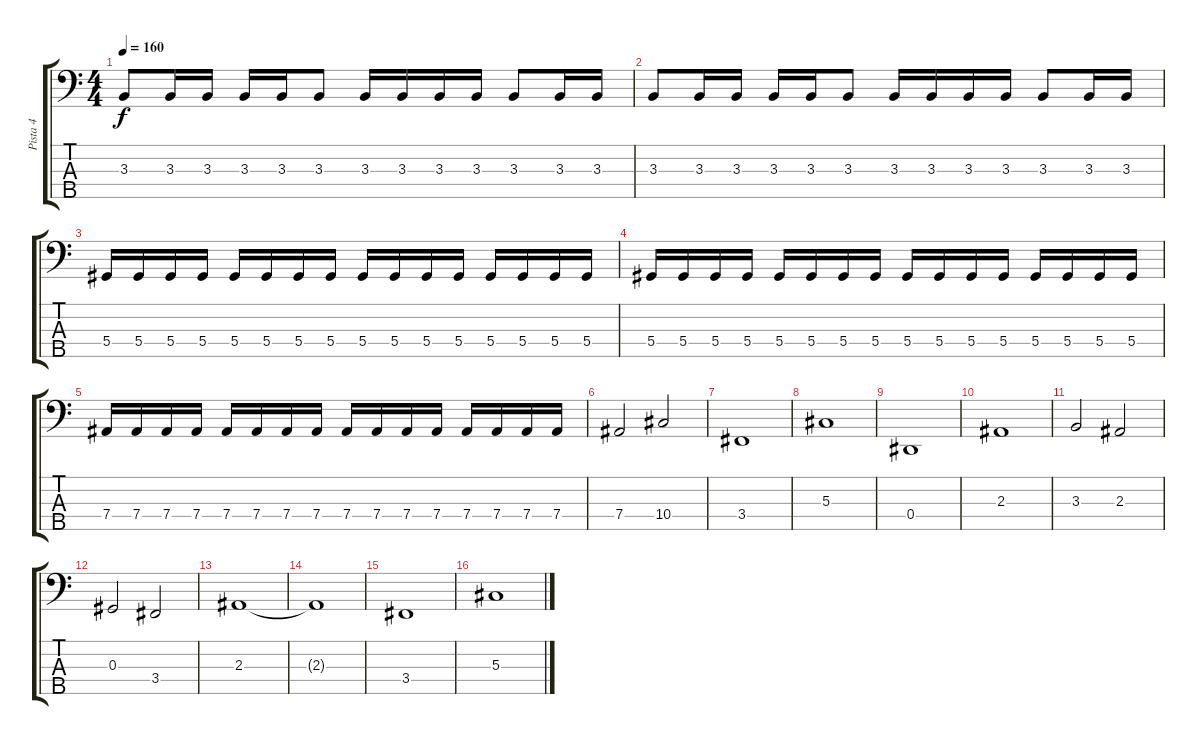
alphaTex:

\track ("Pista 4" "Pista 4") {instrument electricbassfinger}
\staff {score tabs}
\tuning (Gb2 Db2 Ab1 Eb1 Bb0) {hide}
\ts (4 4)
\tempo 160
\clef f4
\ks c
3.3.8{dy f} 3.3.16 3.3.16 3.3.16 3.3.16 3.3.8 3.3.16 3.3.16 3.3.16 3.3.16 3.3.8 3.3.16 3.3.16 |
3.3.8 3.3.16 3.3.16 3.3.16 3.3.16 3.3.8 3.3.16 3.3.16 3.3.16 3.3.16 3.3.8 3.3.16 3.3.16 |
5.4.16 5.4.16 5.4.16 5.4.16 5.4.16 5.4.16 5.4.16 5.4.16 5.4.16 5.4.16 5.4.16 5.4.16 5.4.16 5.4.16 5.4.16 5.4.16 |
5.4.16 5.4.16 5.4.16 5.4.16 5.4.16 5.4.16 5.4.16 5.4.16 5.4.16 5.4.16 5.4.16 5.4.16 5.4.16 5.4.16 5.4.16 5.4.16 |
7.4.16 7.4.16 7.4.16 7.4.16 7.4.16 7.4.16 7.4.16 7.4.16 7.4.16 7.4.16 7.4.16 7.4.16 7.4.16 7.4.16 7.4.16 7.4.16 |
7.4.2 10.4.2 |
3.4.1 |
5.3.1 |
0.4.1 |
2.3.1 |
3.3.2 2.3.2 |
0.3.2 3.4.2 |
2.3.1 |
2.3{t}.1 |
3.4.1 |
5.3.1
